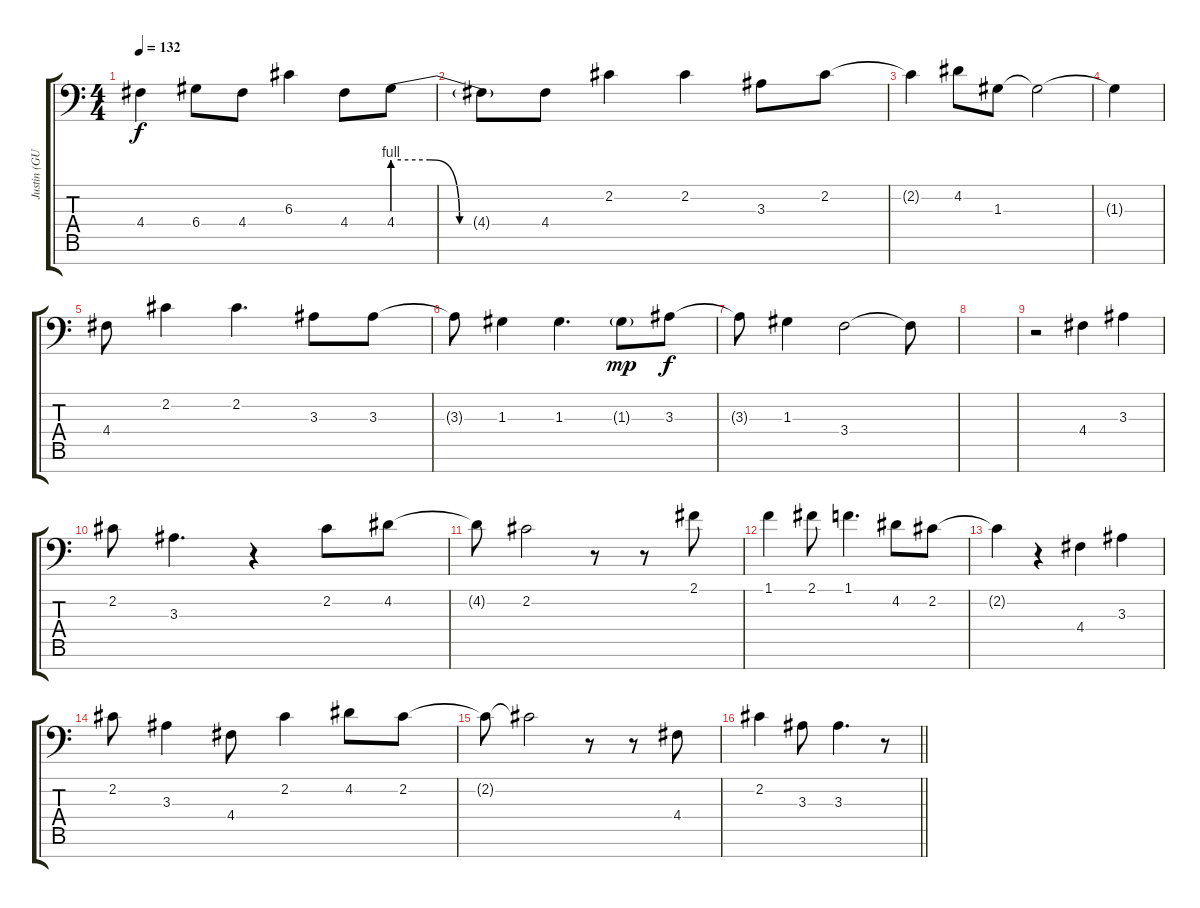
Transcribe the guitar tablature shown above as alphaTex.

\track ("Justin (GUIDE ONLY)" "Justin (GU") {instrument trombone}
\staff {score tabs}
\tuning (E4 B3 G3 D3 A2 E2 C-1) {hide}
\ts (4 4)
\tempo 132
\clef f4
\ks c
4.4.4{dy f} 6.4.8 4.4.8 6.3.4 4.4.8 4.4{be (custom 0 4 15 4 27 0 35 0 47 0 58 0 60 0)}.8 |
4.4{t}.8 4.4.8 2.2.4 2.2.4 3.3.8 2.2.8 |
2.2{t}.4 4.2.8 1.3.8 1.3{t}.2 |
1.3{t}.4 |
4.4.8 2.2.4 2.2.4{d} 3.3.8 3.3.8 |
3.3{t}.8 1.3.4 1.3.4{d} 1.3{g}.8{dy mp} 3.3.8{dy f} |
3.3{t}.8 1.3.4 3.4.2 3.4{t}.8 |
|
r.2 4.4.4 3.3.4 |
2.2.8 3.3.4{d} r.4 2.2.8 4.2.8 |
4.2{t}.8 2.2.2 r.8 r.8 2.1.8 |
1.1.4 2.1.8 1.1.4{d} 4.2.8 2.2.8 |
2.2{t}.4 r.4 4.4.4 3.3.4 |
2.2.8 3.3.4 4.4.8 2.2.4 4.2.8 2.2.8 |
2.2{t}.8 2.2{t}.2 r.8 r.8 4.4.8 |
\barLineRight lightlight
2.2.4 3.3.8 3.3.4{d} r.8
